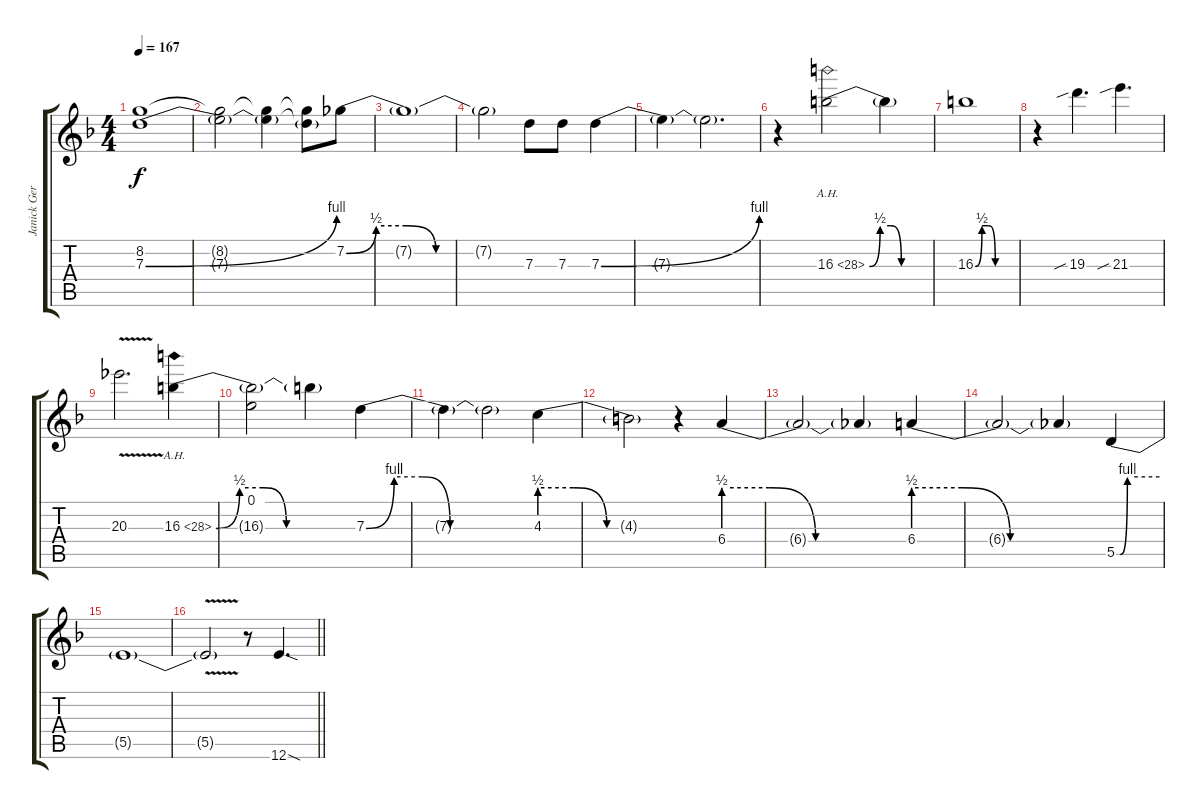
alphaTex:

\track ("Janick Gers" "Janick Ger") {instrument acousticguitarsteel}
\staff {score tabs}
\tuning (E4 B3 G3 D3 A2 E2) {hide}
\ts (4 4)
\tempo 167
\clef g2
\ks f
(8.2 7.3{be (bend 0 0 60 4)}).1{dy f} |
(8.2{t} 7.3{t}).2 (8.2{t} 7.3{t}).4 (8.2{t} 7.3{t}).8 7.2{be (custom 0 0 10 2 20 2 30 0 60 0)}.8 |
7.2{t}.1 |
7.2{t}.2 7.3.8 7.3.8 7.3{be (bend 0 0 60 4)}.4 |
7.3{t}.4 7.3{t}.2{d} |
r.4 16.3{be (custom 0 0 10 2 20 2 30 0 60 0) ah 12}.2 16.3{t}.4 |
16.3{be (custom 0 0 10 2 20 2 30 0 60 0)}.1 |
r.4 19.3{sib}.4{d} 21.3{sib}.4{d} |
20.3{v}.2{d} 16.3{be (custom 0 0 10 2 20 2 30 0 60 0) ah 12}.4 |
(0.1 16.3{t}).2 16.3{t}.4 7.3{be (custom 0 0 10 4 20 4 30 0 60 0)}.4 |
7.3{t}.4 7.3{t}.2 4.3{be (custom 0 2 15 2 30 0 60 0)}.4 |
4.3{t}.2 r.4 6.4{be (custom 0 2 15 2 30 0 60 0)}.4 |
6.4{t}.2 6.4{t}.4 6.4{be (custom 0 2 15 2 30 0 60 0)}.4 |
6.4{t}.2 6.4{t}.4 5.5{be (custom 0 0 5 0 15 4 60 4)}.4 |
5.5{t}.1 |
\barLineRight lightlight
5.5{v t}.2 r.8 12.6{sod}.4{d}
